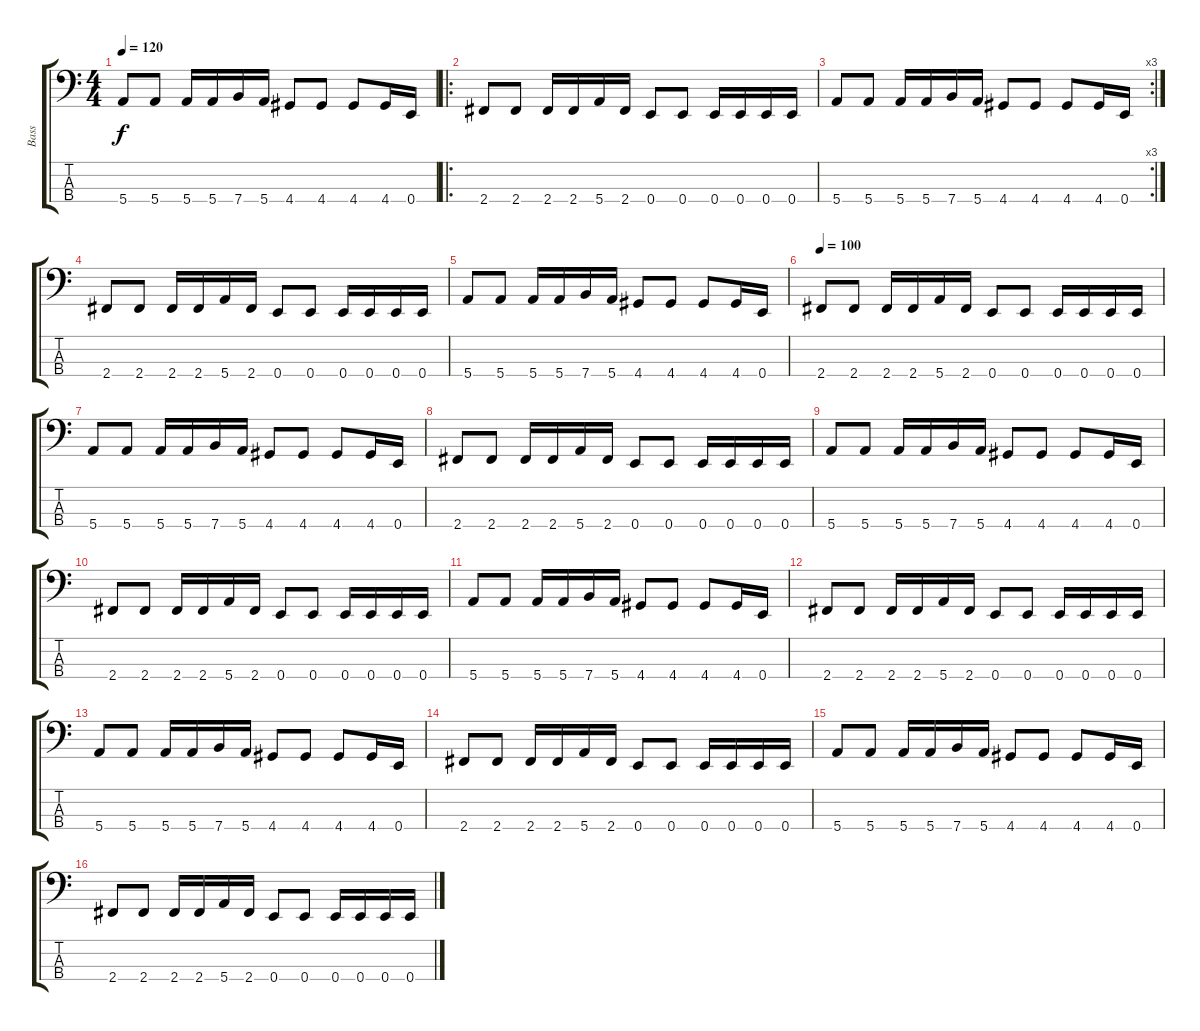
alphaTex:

\track ("Bass" "Bass") {instrument electricbassfinger}
\staff {score tabs}
\tuning (G2 D2 A1 E1) {hide}
\ts (4 4)
\tempo 120
\clef f4
\ks c
5.4.8{dy f} 5.4.8 5.4.16 5.4.16 7.4.16 5.4.16 4.4.8 4.4.8 4.4.8 4.4.16 0.4.16 |
\ro
2.4.8{volume 16 instrument electricguitarclean} 2.4.8 2.4.16 2.4.16 5.4.16 2.4.16 0.4.8 0.4.8 0.4.16 0.4.16 0.4.16 0.4.16 |
\rc 3
5.4.8 5.4.8 5.4.16 5.4.16 7.4.16 5.4.16 4.4.8 4.4.8 4.4.8 4.4.16 0.4.16 |
2.4.8{volume 16 instrument electricguitarclean} 2.4.8 2.4.16 2.4.16 5.4.16 2.4.16 0.4.8 0.4.8 0.4.16 0.4.16 0.4.16 0.4.16 |
5.4.8 5.4.8 5.4.16 5.4.16 7.4.16 5.4.16 4.4.8 4.4.8 4.4.8 4.4.16 0.4.16 |
\tempo 100
2.4.8{volume 16 instrument electricbassfinger} 2.4.8 2.4.16 2.4.16 5.4.16 2.4.16 0.4.8 0.4.8 0.4.16 0.4.16 0.4.16 0.4.16 |
5.4.8 5.4.8 5.4.16 5.4.16 7.4.16 5.4.16 4.4.8 4.4.8 4.4.8 4.4.16 0.4.16 |
2.4.8 2.4.8 2.4.16 2.4.16 5.4.16 2.4.16 0.4.8 0.4.8 0.4.16 0.4.16 0.4.16 0.4.16 |
5.4.8 5.4.8 5.4.16 5.4.16 7.4.16 5.4.16 4.4.8 4.4.8 4.4.8 4.4.16 0.4.16 |
2.4.8 2.4.8 2.4.16 2.4.16 5.4.16 2.4.16 0.4.8 0.4.8 0.4.16 0.4.16 0.4.16 0.4.16 |
5.4.8 5.4.8 5.4.16 5.4.16 7.4.16 5.4.16 4.4.8 4.4.8 4.4.8 4.4.16 0.4.16 |
2.4.8 2.4.8 2.4.16 2.4.16 5.4.16 2.4.16 0.4.8 0.4.8 0.4.16 0.4.16 0.4.16 0.4.16 |
5.4.8 5.4.8 5.4.16 5.4.16 7.4.16 5.4.16 4.4.8 4.4.8 4.4.8 4.4.16 0.4.16 |
2.4.8 2.4.8 2.4.16 2.4.16 5.4.16 2.4.16 0.4.8 0.4.8 0.4.16 0.4.16 0.4.16 0.4.16 |
5.4.8 5.4.8 5.4.16 5.4.16 7.4.16 5.4.16 4.4.8 4.4.8 4.4.8 4.4.16 0.4.16 |
2.4.8 2.4.8 2.4.16 2.4.16 5.4.16 2.4.16 0.4.8 0.4.8 0.4.16 0.4.16 0.4.16 0.4.16
